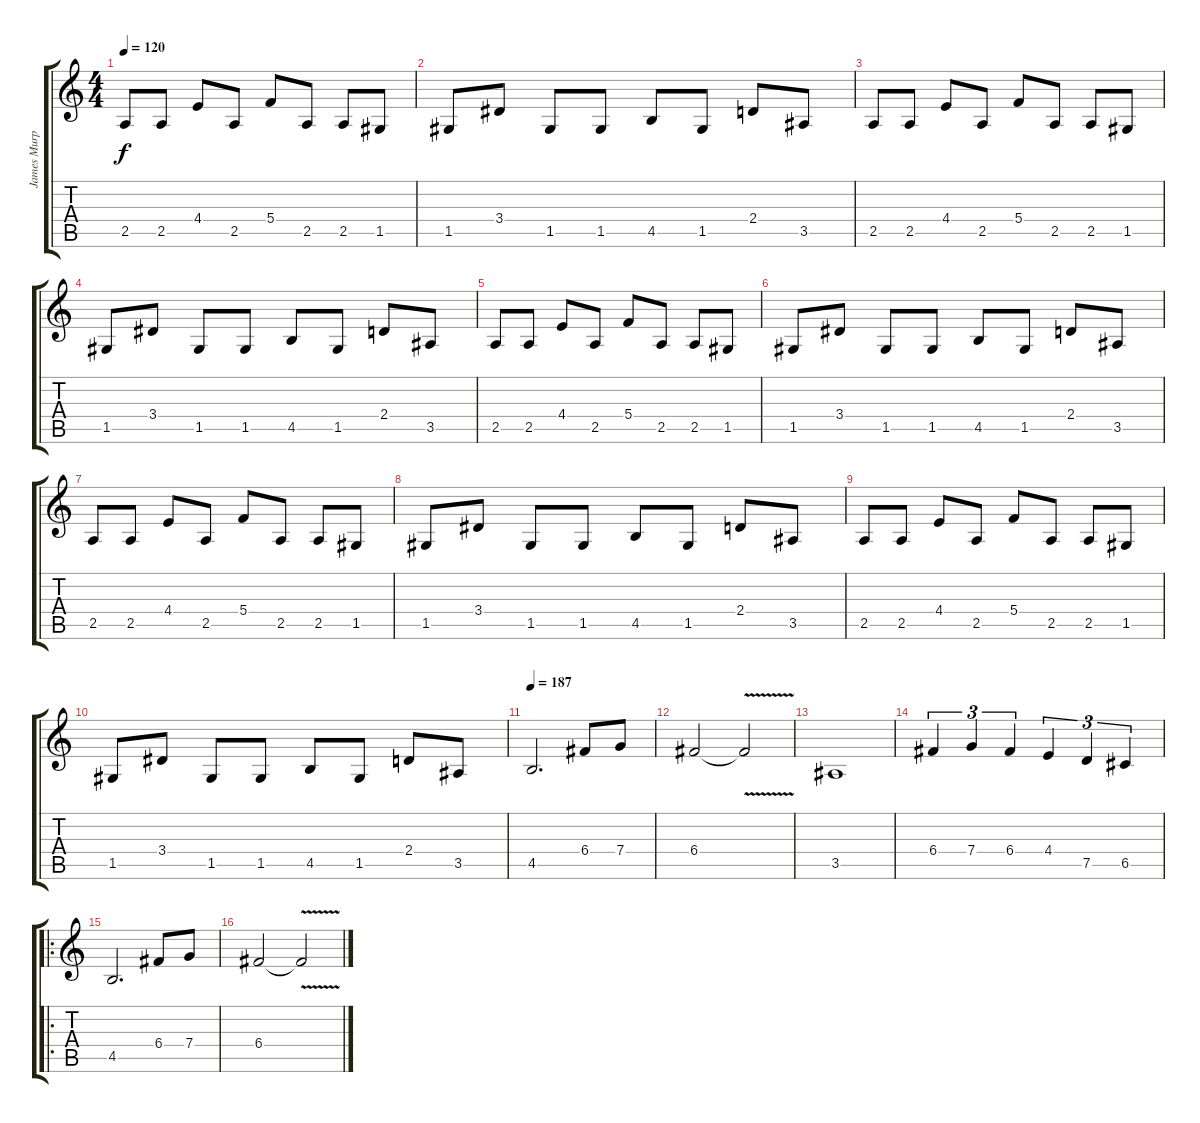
\track ("James Murphy" "James Murp") {instrument distortionguitar}
\staff {score tabs}
\tuning (D4 A3 F3 C3 G2 D2) {hide}
\ts (4 4)
\tempo 120
\clef g2
\ks c
2.5.8{dy f} 2.5.8 4.4.8 2.5.8 5.4.8 2.5.8 2.5.8 1.5.8 |
1.5.8 3.4.8 1.5.8 1.5.8 4.5.8 1.5.8 2.4.8 3.5.8 |
2.5.8 2.5.8 4.4.8 2.5.8 5.4.8 2.5.8 2.5.8 1.5.8 |
1.5.8 3.4.8 1.5.8 1.5.8 4.5.8 1.5.8 2.4.8 3.5.8 |
2.5.8 2.5.8 4.4.8 2.5.8 5.4.8 2.5.8 2.5.8 1.5.8 |
1.5.8 3.4.8 1.5.8 1.5.8 4.5.8 1.5.8 2.4.8 3.5.8 |
2.5.8 2.5.8 4.4.8 2.5.8 5.4.8 2.5.8 2.5.8 1.5.8 |
1.5.8 3.4.8 1.5.8 1.5.8 4.5.8 1.5.8 2.4.8 3.5.8 |
2.5.8 2.5.8 4.4.8 2.5.8 5.4.8 2.5.8 2.5.8 1.5.8 |
1.5.8 3.4.8 1.5.8 1.5.8 4.5.8 1.5.8 2.4.8 3.5.8 |
\tempo 187
4.5.2{d} 6.4.8 7.4.8 |
6.4.2 6.4{v t}.2 |
3.5.1 |
6.4.4{tu (3 2)} 7.4.4{tu (3 2)} 6.4.4{tu (3 2)} 4.4.4{tu (3 2)} 7.5.4{tu (3 2)} 6.5.4{tu (3 2)} |
\ro
4.5.2{d} 6.4.8 7.4.8 |
6.4.2 6.4{v t}.2
